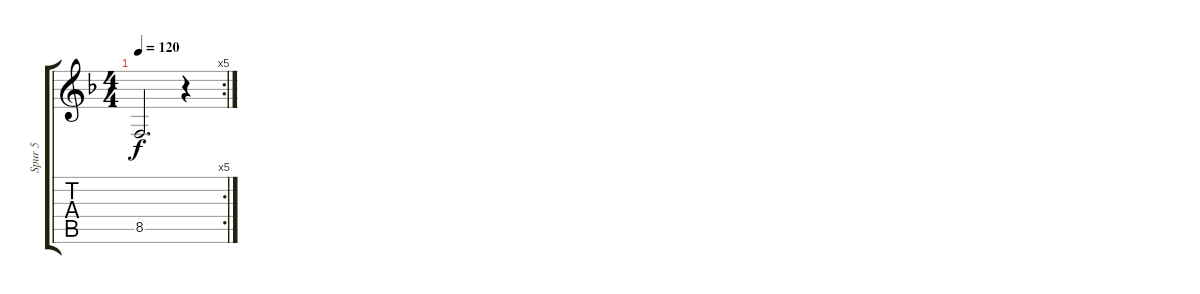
\track ("Spur 5" "Spur 5") {instrument trumpet}
\staff {score tabs}
\tuning (E4 B3 G3 D3 A2 E2) {hide}
\rc 5
\ts (4 4)
\tempo 120
\clef g2
\ks f
8.5.2{d dy f} r.4
